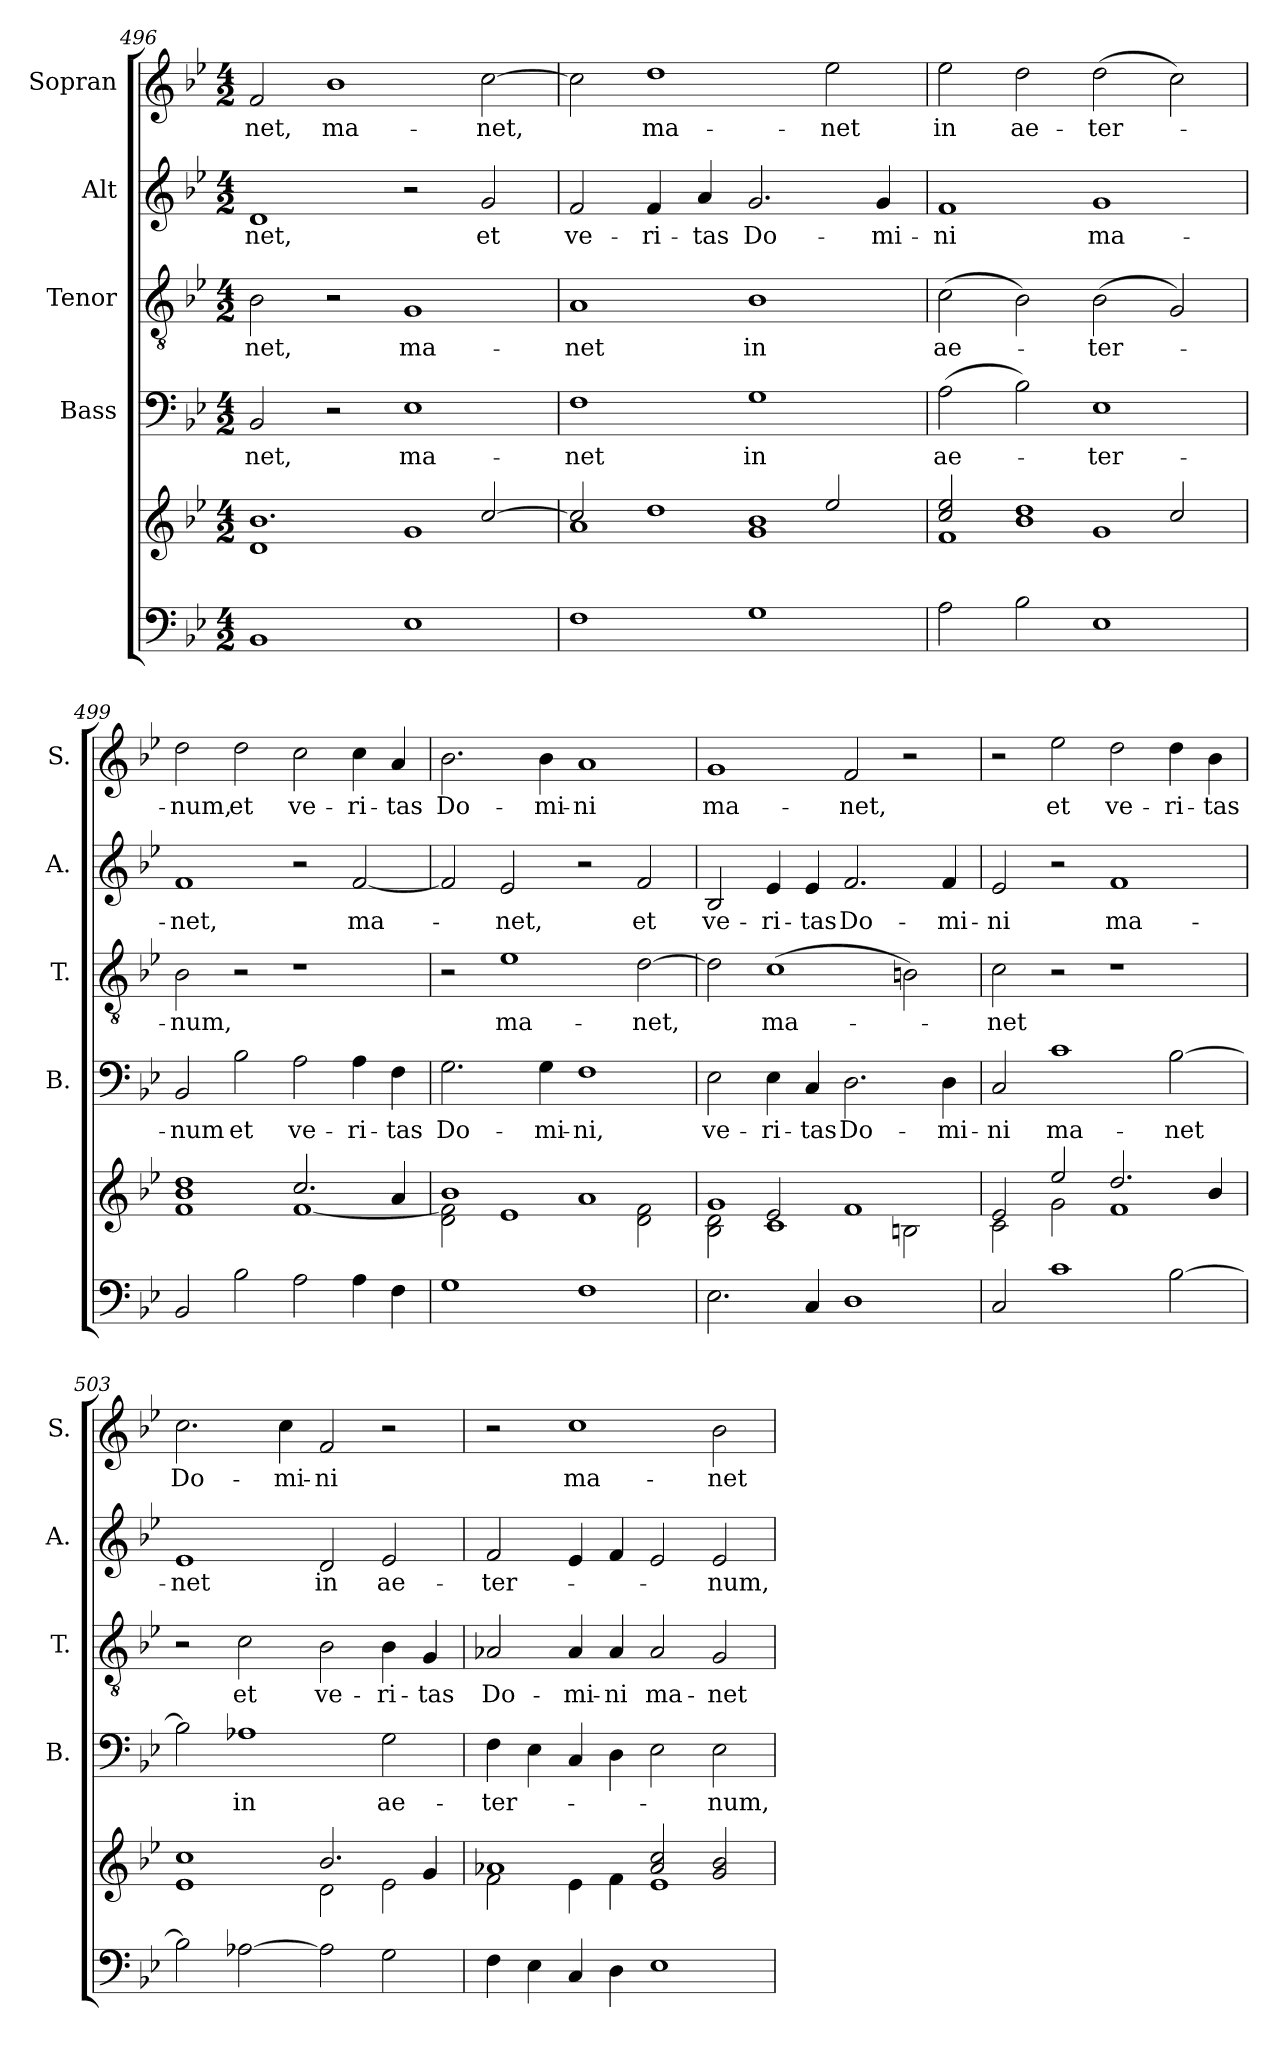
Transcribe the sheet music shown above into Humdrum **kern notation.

**kern	**kern	**kern	**text	**kern	**text	**kern	**text	**kern	**text
*part5	*part5	*part4	*part4	*part3	*part3	*part2	*part2	*part1	*part1
*staff6	*staff5	*staff4	*staff4	*staff3	*staff3	*staff2	*staff2	*staff1	*staff1
*	*	*I"Bass	*	*I"Tenor	*	*I"Alt	*	*I"Sopran	*
*	*	*I'B.	*	*I'T.	*	*I'A.	*	*I'S.	*
*clefF4	*clefG2	*clefF4	*	*clefGv2	*	*clefG2	*	*clefG2	*
*k[b-e-]	*k[b-e-]	*k[b-e-]	*	*k[b-e-]	*	*k[b-e-]	*	*k[b-e-]	*
*B-:	*B-:	*B-:	*	*B-:	*	*B-:	*	*B-:	*
*M4/2	*M4/2	*M4/2	*	*M4/2	*	*M4/2	*	*M4/2	*
=496	=496	=496	=496	=496	=496	=496	=496	=496	=496
*	*^	*	*	*	*	*	*	*	*
!	!	!	!	!LO:LY:b	!	!LO:LY:b	!	!LO:LY:b	!	!LO:LY:b
1BB-	1.b-	1d	2BB-/	-net,	2B-\	-net,	1d	-net,	2f/	-net,
!	!	!	!	!	!	!	!	!	!	!LO:LY:b
.	.	.	2r	.	2r	.	.	.	1b-	ma-
!	!	!	!	!LO:LY:b	!	!LO:LY:b	!	!	!	!
1E-	.	1g	1E-	ma-	1G	ma-	2r	.	.	.
!	!	!	!	!	!	!	!	!LO:LY:b	!	!LO:LY:b
.	[>2cc/	.	.	.	.	.	2g/	et	[2cc\	-net,
!!LO:LB:g=z
=497	=497	=497	=497	=497	=497	=497	=497	=497	=497	=497
!	!	!	!	!LO:LY:b	!	!LO:LY:b	!	!LO:LY:b	!	!
1F	2cc/]	1a	1F	-net	1A	-net	2f/	ve-	2cc\]	.
!	!	!	!	!	!	!	!	!LO:LY:b	!	!LO:LY:b
.	1dd	.	.	.	.	.	4f/	-ri-	1dd	ma-
!	!	!	!	!	!	!	!	!LO:LY:b	!	!
.	.	.	.	.	.	.	4a/	-tas	.	.
!	!	!	!	!LO:LY:b	!	!LO:LY:b	!	!LO:LY:b	!	!
1G	.	1g 1b-	1G	in	1B-	in	2.g/	Do-	.	.
!	!	!	!	!	!	!	!	!	!	!LO:LY:b
.	2ee-/	.	.	.	.	.	.	.	2ee-\	-net
!	!	!	!	!	!	!	!	!LO:LY:b	!	!
.	.	.	.	.	.	.	4g/	-mi-	.	.
=498	=498	=498	=498	=498	=498	=498	=498	=498	=498	=498
!	!	!	!	!LO:LY:b	!	!LO:LY:b	!	!LO:LY:b	!	!LO:LY:b
2A\	2cc/ 2ee-/	1f	(>2A\	ae-	(>2c\	ae-	1f	-ni	2ee-\	in
!	!	!	!	!	!	!	!	!	!	!LO:LY:b
2B-\	1b- 1dd	.	2B-\)	.	2B-\)	.	.	.	2dd\	ae-
!	!	!	!	!LO:LY:b	!	!LO:LY:b	!	!LO:LY:b	!	!LO:LY:b
1E-	.	1g	1E-	-ter-	(>2B-\	-ter-	1g	ma-	(>2dd\	-ter-
.	2cc/	.	.	.	2G/)	.	.	.	2cc\)	.
=499	=499	=499	=499	=499	=499	=499	=499	=499	=499	=499
!	!	!	!	!LO:LY:b	!	!LO:LY:b	!	!LO:LY:b	!	!LO:LY:b
2BB-/	1b- 1dd	1f	2BB-/	-num	2B-\	-num,	1f	-net,	2dd\	-num,
!	!	!	!	!LO:LY:b	!	!	!	!	!	!LO:LY:b
2B-\	.	.	2B-\	et	2r	.	.	.	2dd\	et
!	!	!	!	!LO:LY:b	!	!	!	!	!	!LO:LY:b
2A\	2.cc/	[<1f	2A\	ve-	1r	.	2r	.	2cc\	ve-
!	!	!	!	!LO:LY:b	!	!	!	!LO:LY:b	!	!LO:LY:b
4A\	.	.	4A\	-ri-	.	.	[2f/	ma-	4cc\	-ri-
!	!	!	!	!LO:LY:b	!	!	!	!	!	!LO:LY:b
4F\	4a/	.	4F\	-tas	.	.	.	.	4a/	-tas
=500	=500	=500	=500	=500	=500	=500	=500	=500	=500	=500
!	!	!	!	!LO:LY:b	!	!	!	!	!	!LO:LY:b
1G	1b-	2d\ 2f\]	2.G\	Do-	2r	.	2f/]	.	2.b-\	Do-
!	!	!	!	!	!	!LO:LY:b	!	!LO:LY:b	!	!
.	.	1e-	.	.	1e-	ma-	2e-/	-net,	.	.
!	!	!	!	!LO:LY:b	!	!	!	!	!	!LO:LY:b
.	.	.	4G\	-mi-	.	.	.	.	4b-\	-mi-
!	!	!	!	!LO:LY:b	!	!	!	!	!	!LO:LY:b
1F	1a	.	1F	-ni,	.	.	2r	.	1a	-ni
!	!	!	!	!	!	!LO:LY:b	!	!LO:LY:b	!	!
.	.	2d\ 2f\	.	.	[2d\	-net,	2f/	et	.	.
=501	=501	=501	=501	=501	=501	=501	=501	=501	=501	=501
*	*	*^	*	*	*	*	*	*	*	*
!	!	!	!	!	!LO:LY:b	!	!	!	!LO:LY:b	!	!LO:LY:b
2.E-\	1g	2B-\ 2d\	2ryy	2E-\	ve-	2d\]	.	2B-/	ve-	1g	ma-
!	!	!	!	!	!LO:LY:b	!	!LO:LY:b	!	!LO:LY:b	!	!
.	.	1c	2e-/	4E-\	-ri-	(>1c	ma-	4e-/	-ri-	.	.
!	!	!	!	!	!LO:LY:b	!	!	!	!LO:LY:b	!	!
4C/	.	.	.	4C/	-tas	.	.	4e-/	-tas	.	.
!	!	!	!	!	!LO:LY:b	!	!	!	!LO:LY:b	!	!LO:LY:b
1D	1f	.	1ryy	2.D\	Do-	.	.	2.f/	Do-	2f/	-net,
.	.	2Bn\	.	.	.	2Bn\)	.	.	.	2r	.
!	!	!	!	!	!LO:LY:b	!	!	!	!LO:LY:b	!	!
.	.	.	.	4D\	-mi-	.	.	4f/	-mi-	.	.
*	*	*v	*v	*	*	*	*	*	*	*	*
!!LO:PB:g=z
=502	=502	=502	=502	=502	=502	=502	=502	=502	=502	=502
!	!	!	!	!LO:LY:b	!	!LO:LY:b	!	!LO:LY:b	!	!
2C/	2e-/	2c\	2C/	-ni	2c\	-net	2e-/	-ni	2r	.
!	!	!	!	!LO:LY:b	!	!	!	!	!	!LO:LY:b
1c	2ee-/	2g\	1c	ma-	2r	.	2r	.	2ee-\	et
!	!	!	!	!	!	!	!	!LO:LY:b	!	!LO:LY:b
.	2.dd/	1f	.	.	1r	.	1f	ma-	2dd\	ve-
!	!	!	!	!LO:LY:b	!	!	!	!	!	!LO:LY:b
[2B-\	.	.	[2B-\	-net	.	.	.	.	4dd\	-ri-
!	!	!	!	!	!	!	!	!	!	!LO:LY:b
.	4b-/	.	.	.	.	.	.	.	4b-\	-tas
=503	=503	=503	=503	=503	=503	=503	=503	=503	=503	=503
!	!	!	!	!	!	!	!	!LO:LY:b	!	!LO:LY:b
2B-\]	1cc	1e-	2B-\]	.	2r	.	1e-	-net	2.cc\	Do-
!	!	!	!	!LO:LY:b	!	!LO:LY:b	!	!	!	!
[2A-X\	.	.	1A-X	in	2c\	et	.	.	.	.
!	!	!	!	!	!	!	!	!	!	!LO:LY:b
.	.	.	.	.	.	.	.	.	4cc\	-mi-
!	!	!	!	!	!	!LO:LY:b	!	!LO:LY:b	!	!LO:LY:b
2A-\]	2.b-/	2d\	.	.	2B-\	ve-	2d/	in	2f/	-ni
!	!	!	!	!LO:LY:b	!	!LO:LY:b	!	!LO:LY:b	!	!
2G\	.	2e-\	2G\	ae-	4B-\	-ri-	2e-/	ae-	2r	.
!	!	!	!	!	!	!LO:LY:b	!	!	!	!
.	4g/	.	.	.	4G/	-tas	.	.	.	.
=504	=504	=504	=504	=504	=504	=504	=504	=504	=504	=504
!	!	!	!	!LO:LY:b	!	!LO:LY:b	!	!LO:LY:b	!	!
4F\	1a-X	2f\	4F\	-ter-	2A-X/	Do-	2f/	-ter-	2r	.
4E-\	.	.	4E-\	.	.	.	.	.	.	.
!	!	!	!	!	!	!LO:LY:b	!	!	!	!LO:LY:b
4C/	.	4e-\	4C/	.	4A-/	-mi-	4e-/	.	1cc	ma-
!	!	!	!	!	!	!LO:LY:b	!	!	!	!
4D\	.	4f\	4D\	.	4A-/	-ni	4f/	.	.	.
!	!	!	!	!	!	!LO:LY:b	!	!	!	!
1E-	2a-/ 2cc/	1e-	2E-\	.	2A-/	ma-	2e-/	.	.	.
!	!	!	!	!LO:LY:b	!	!LO:LY:b	!	!LO:LY:b	!	!LO:LY:b
.	2g/ 2b-/	.	2E-\	-num,	2G/	-net	2e-/	-num,	2b-\	-net
*	*v	*v	*	*	*	*	*	*	*	*
=	=	=	=	=	=	=	=	=	=
*-	*-	*-	*-	*-	*-	*-	*-	*-	*-
